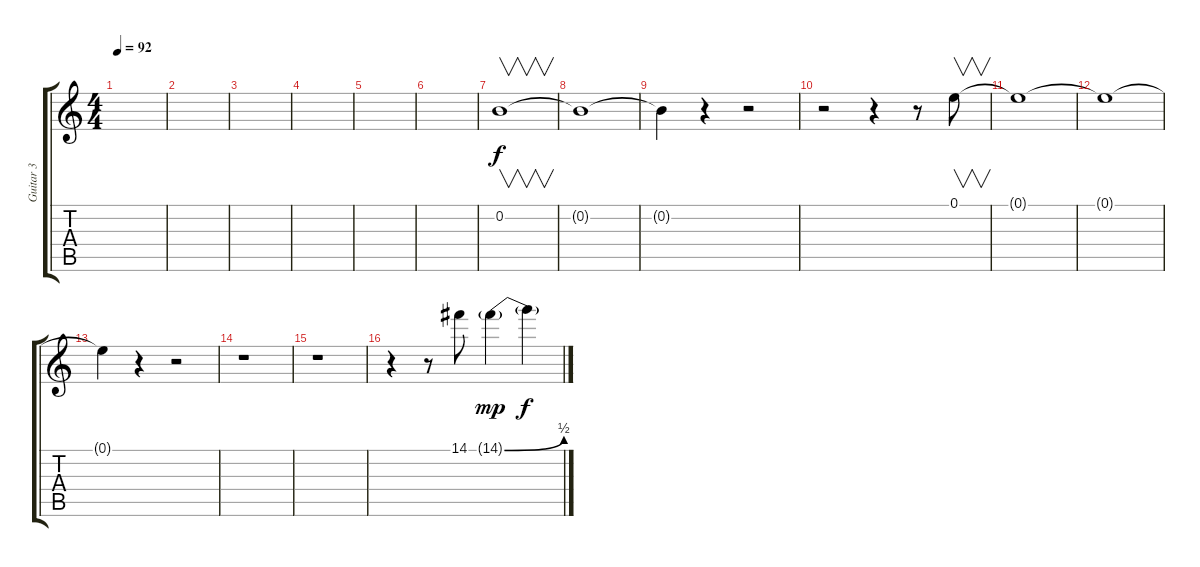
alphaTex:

\track ("Guitar 3" "Guitar 3") {instrument electricguitarclean}
\staff {score tabs}
\tuning (E4 B3 G3 D3 A2 E2) {hide}
\ts (4 4)
\tempo 92
\clef g2
\ks c
|
|
|
|
|
|
0.2.1{v volume 13} |
0.2{t}.1 |
0.2{t}.4 r.4 r.2 |
r.2 r.4 r.8{volume 0} 0.1.8{v volume 13} |
0.1{t}.1 |
0.1{t}.1 |
0.1{t}.4 r.4 r.2 |
r.1 |
r.1 |
r.4 r.8{volume 0} 14.1.8{volume 13} 14.1{be (bend 0 0 60 2) g}.4{dy mp} 14.1{t}.4{dy f}
